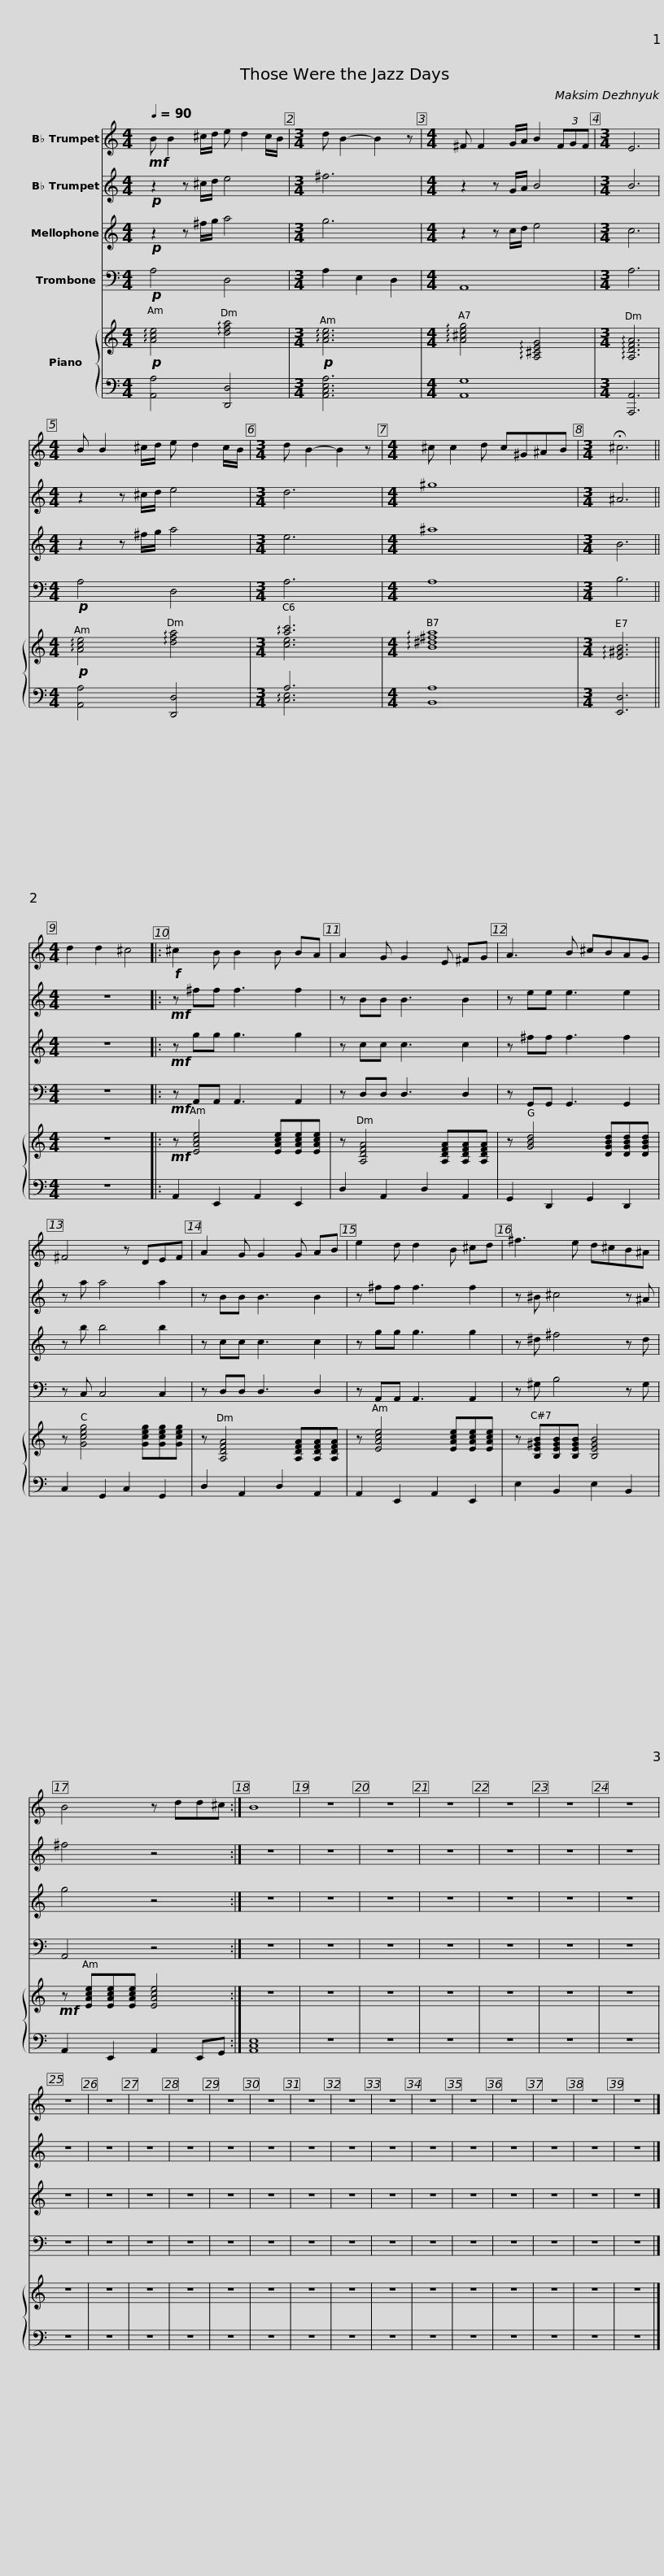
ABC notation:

X:1
%%score 1 2 3 4 { ( 5 7 ) | ( 6 8 ) }
L:1/8
Q:1/4=90
M:4/4
I:linebreak $
K:C
V:1 treble transpose=-2
V:2 treble transpose=-2
V:3 treble transpose=-7
V:4 bass
V:5 treble
V:7 treble
V:6 bass
V:8 bass
V:1
[K:C]!mf! B B2 ^c/d/ e d2 c/B/ |[M:3/4] d B2- B2 z |[M:4/4] ^F F2 G/A/ B2 (3FGF |[M:3/4] E6 |$[M:4/4] B B2 ^c/d/ e d2 c/B/ | %5
[M:3/4] d B2- B2 z |[M:4/4] ^c c2 d c^G^AB |[M:3/4] !fermata!^c6 ||[M:4/4] d2 d2 ^c4 |:$!f! ^c2 B B2 B BA | %10
 A2 G G2 E ^FG | A3 B ^cBAG | ^F4 z DEF |$ A2 G G2 G AB | e2 d d2 B ^cd | %15
 ^f3 e d^cB^A | B4 z dd^c :| B8 |$ z8 | z8 | %20
 z8 | z8 | z8 | z8 | z8 | %25
 z8 | z8 | z8 | z8 | z8 | %30
 z8 | z8 | z8 | z8 | z8 |$ %35
 z8 | z8 | z8 | z8 |] %39
V:2
[K:C]!p! z2 z ^c/d/ e4 |[M:3/4] ^f6 |[M:4/4] z2 z G/A/ B4 |[M:3/4] B6 |$[M:4/4] z2 z ^c/d/ e4 | %5
[M:3/4] d6 |[M:4/4] ^g8 |[M:3/4] ^A6 ||[M:4/4] z8 |:$!mf! z ^ff f3 f2 | %10
 z BB B3 B2 | z ee e3 e2 | z a a4 a2 |$ z BB B3 B2 | z ^ff f3 f2 | %15
 z ^B ^c4 z ^A | ^f4 z4 :| z8 |$ z8 | z8 | %20
 z8 | z8 | z8 | z8 | z8 | %25
 z8 | z8 | z8 | z8 | z8 | %30
 z8 | z8 | z8 | z8 | z8 |$ %35
 z8 | z8 | z8 | z8 |] %39
V:3
[K:C]!p! z2 z ^f/g/ a4 |[M:3/4] g6 |[M:4/4] z2 z c/d/ e4 |[M:3/4] c6 |$[M:4/4] z2 z ^f/g/ a4 | %5
[M:3/4] e6 |[M:4/4] ^a8 |[M:3/4] B6 ||[M:4/4] z8 |:$!mf! z gg g3 g2 | %10
 z cc c3 c2 | z ^ff f3 f2 | z b b4 b2 |$ z cc c3 c2 | z gg g3 g2 | %15
 z ^d ^f4 z d | g4 z4 :| z8 |$ z8 | z8 | %20
 z8 | z8 | z8 | z8 | z8 | %25
 z8 | z8 | z8 | z8 | z8 | %30
 z8 | z8 | z8 | z8 | z8 |$ %35
 z8 | z8 | z8 | z8 |] %39
V:4
!p! A,4 D,4 |[M:3/4] A,2 E,2 D,2 |[M:4/4] A,,8 |[M:3/4] A,6 |$[M:4/4]!p! A,4 D,4 | %5
[M:3/4] A,6 |[M:4/4] A,8 |[M:3/4] B,6 ||[M:4/4] z8 |:$!mf! z A,,A,, A,,3 A,,2 | %10
 z D,D, D,3 D,2 | z G,,G,, G,,3 G,,2 | z C, C,4 C,2 |$ z D,D, D,3 D,2 | z A,,A,, A,,3 A,,2 | %15
 z ^G, B,4 z G, | A,,4 z4 :| z8 |$ z8 | z8 | %20
 z8 | z8 | z8 | z8 | z8 | %25
 z8 | z8 | z8 | z8 | z8 | %30
 z8 | z8 | z8 | z8 | z8 |$ %35
 z8 | z8 | z8 | z8 |] %39
V:5
!p! !arpeggio![Ace]4 !arpeggio![dfa]4 |[M:3/4]!p! !arpeggio![Ace]6 |[M:4/4] !arpeggio![A^ceg]4 !arpeggio![A,^CEG]4 |[M:3/4] !arpeggio![A,DFA]6 |$[M:4/4]!p! !arpeggio![Ace]4 !arpeggio![dfa]4 | %5
[M:3/4] !arpeggio![ac']6 |[M:4/4] !arpeggio![B^d^fa]8 |[M:3/4] !arpeggio![E^GB]6 ||[M:4/4] z8 |:$!mf! z [EAce]4 [EAce][EAce][EAce] | %10
 z [A,DFA]4 [A,DFA][A,DFA][A,DFA] | z [GBd]4 [DGBd][DGBd][DGBd] | z [Gceg]4 [Gceg][Gceg][Gceg] |$ z [A,DFA]4 [A,DFA][A,DFA][A,DFA] | z [EAce]4 [EAce][EAce][EAce] | %15
 z [B,E^GB][B,EGB][B,EGB] [B,EGB]4 |!mf! z [EAce][EAce][EAce] [EAce]4 :| z8 |$ z8 | z8 | %20
 z8 | z8 | z8 | z8 | z8 | %25
 z8 | z8 | z8 | z8 | z8 | %30
 z8 | z8 | z8 | z8 | z8 |$ %35
 z8 | z8 | z8 | z8 |] %39
V:6
 [A,,A,]4 [D,,D,]4 |[M:3/4] [A,,C,E,A,]6 |[M:4/4] [A,,G,]8 |[M:3/4] [A,,,A,,]6 |$[M:4/4] [A,,A,]4 [D,,D,]4 | %5
[M:3/4] A,6 |[M:4/4] [B,,A,]8 |[M:3/4] [E,,D,]6 ||[M:4/4] z8 |:$ A,,2 E,,2 A,,2 E,,2 | %10
 D,2 A,,2 D,2 A,,2 | G,,2 D,,2 G,,2 D,,2 | C,2 G,,2 C,2 G,,2 |$ D,2 A,,2 D,2 A,,2 | A,,2 E,,2 A,,2 E,,2 | %15
 E,2 B,,2 E,2 B,,2 | A,,2 E,,2 A,,2 E,,G,, :| [A,,C,E,]8 |$ z8 | z8 | %20
 z8 | z8 | z8 | z8 | z8 | %25
 z8 | z8 | z8 | z8 | z8 | %30
 z8 | z8 | z8 | z8 | z8 |$ %35
 z8 | z8 | z8 | z8 |] %39
V:7
 x8 |[M:3/4] x6 |[M:4/4] x8 |[M:3/4] x6 |$[M:4/4] x8 | %5
[M:3/4] [ce]6 |[M:4/4] x8 |[M:3/4] x6 ||[M:4/4] x8 |:$ x8 | %10
 x8 | x8 | x8 |$ x8 | x8 | %15
 x8 | x8 :| x8 |$ x8 | x8 | %20
 x8 | x8 | x8 | x8 | x8 | %25
 x8 | x8 | x8 | x8 | x8 | %30
 x8 | x8 | x8 | x8 | x8 |$ %35
 x8 | x8 | x8 | x8 |] %39
V:8
 x8 |[M:3/4] x6 |[M:4/4] x8 |[M:3/4] x6 |$[M:4/4] x8 | %5
[M:3/4] !arpeggio![C,E,]6 |[M:4/4] x8 |[M:3/4] x6 ||[M:4/4] x8 |:$ x8 | %10
 x8 | x8 | x8 |$ x8 | x8 | %15
 x8 | x8 :| x8 |$ x8 | x8 | %20
 x8 | x8 | x8 | x8 | x8 | %25
 x8 | x8 | x8 | x8 | x8 | %30
 x8 | x8 | x8 | x8 | x8 |$ %35
 x8 | x8 | x8 | x8 |] %39
